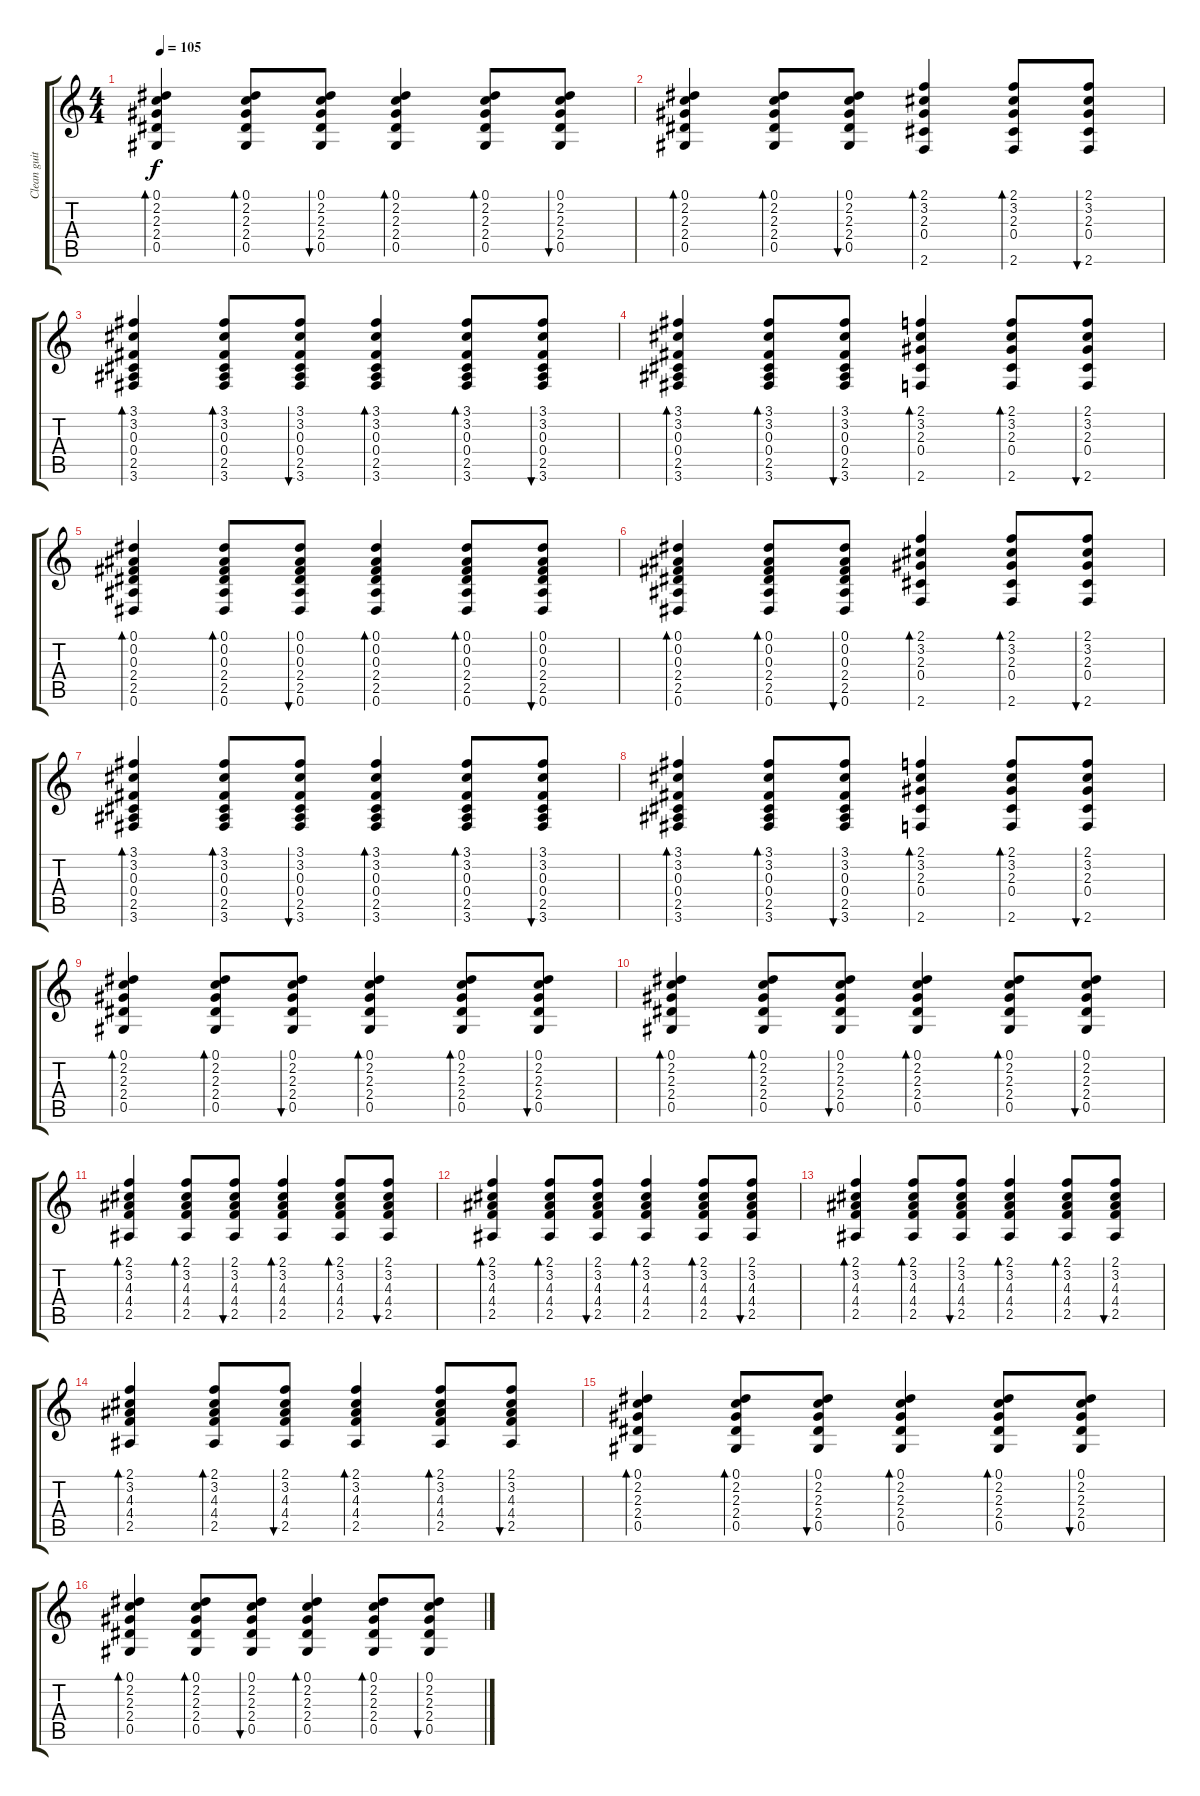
\track ("Clean guitar 1" "Clean guit") {instrument acousticguitarsteel}
\staff {score tabs}
\tuning (Eb4 Bb3 Gb3 Db3 Ab2 Eb2) {hide}
\ts (4 4)
\tempo 105
\clef g2
\ks c
(0.1 2.2 2.3 2.4 0.5).4{bd 60 dy f} (0.1 2.2 2.3 2.4 0.5).8{bd 60} (0.1 2.2 2.3 2.4 0.5).8{bu 60} (0.1 2.2 2.3 2.4 0.5).4{bd 60} (0.1 2.2 2.3 2.4 0.5).8{bd 60} (0.1 2.2 2.3 2.4 0.5).8{bu 60} |
(0.1 2.2 2.3 2.4 0.5).4{bd 60} (0.1 2.2 2.3 2.4 0.5).8{bd 60} (0.1 2.2 2.3 2.4 0.5).8{bu 60} (2.1 3.2 2.3 0.4 2.6).4{bd 60} (2.1 3.2 2.3 0.4 2.6).8{bd 60} (2.1 3.2 2.3 0.4 2.6).8{bu 60} |
(3.1 3.2 0.3 0.4 2.5 3.6).4{bd 60} (3.1 3.2 0.3 0.4 2.5 3.6).8{bd 60} (3.1 3.2 0.3 0.4 2.5 3.6).8{bu 60} (3.1 3.2 0.3 0.4 2.5 3.6).4{bd 60} (3.1 3.2 0.3 0.4 2.5 3.6).8{bd 60} (3.1 3.2 0.3 0.4 2.5 3.6).8{bu 60} |
(3.1 3.2 0.3 0.4 2.5 3.6).4{bd 60} (3.1 3.2 0.3 0.4 2.5 3.6).8{bd 60} (3.1 3.2 0.3 0.4 2.5 3.6).8{bu 60} (2.1 3.2 2.3 0.4 2.6).4{bd 60} (2.1 3.2 2.3 0.4 2.6).8{bd 60} (2.1 3.2 2.3 0.4 2.6).8{bu 60} |
(0.1 0.2 0.3 2.4 2.5 0.6).4{bd 60} (0.1 0.2 0.3 2.4 2.5 0.6).8{bd 60} (0.1 0.2 0.3 2.4 2.5 0.6).8{bu 60} (0.1 0.2 0.3 2.4 2.5 0.6).4{bd 60} (0.1 0.2 0.3 2.4 2.5 0.6).8{bd 60} (0.1 0.2 0.3 2.4 2.5 0.6).8{bu 60} |
(0.1 0.2 0.3 2.4 2.5 0.6).4{bd 60} (0.1 0.2 0.3 2.4 2.5 0.6).8{bd 60} (0.1 0.2 0.3 2.4 2.5 0.6).8{bu 60} (2.1 3.2 2.3 0.4 2.6).4{bd 60} (2.1 3.2 2.3 0.4 2.6).8{bd 60} (2.1 3.2 2.3 0.4 2.6).8{bu 60} |
(3.1 3.2 0.3 0.4 2.5 3.6).4{bd 60} (3.1 3.2 0.3 0.4 2.5 3.6).8{bd 60} (3.1 3.2 0.3 0.4 2.5 3.6).8{bu 60} (3.1 3.2 0.3 0.4 2.5 3.6).4{bd 60} (3.1 3.2 0.3 0.4 2.5 3.6).8{bd 60} (3.1 3.2 0.3 0.4 2.5 3.6).8{bu 60} |
(3.1 3.2 0.3 0.4 2.5 3.6).4{bd 60} (3.1 3.2 0.3 0.4 2.5 3.6).8{bd 60} (3.1 3.2 0.3 0.4 2.5 3.6).8{bu 60} (2.1 3.2 2.3 0.4 2.6).4{bd 60} (2.1 3.2 2.3 0.4 2.6).8{bd 60} (2.1 3.2 2.3 0.4 2.6).8{bu 60} |
(0.1 2.2 2.3 2.4 0.5).4{bd 60} (0.1 2.2 2.3 2.4 0.5).8{bd 60} (0.1 2.2 2.3 2.4 0.5).8{bu 60} (0.1 2.2 2.3 2.4 0.5).4{bd 60} (0.1 2.2 2.3 2.4 0.5).8{bd 60} (0.1 2.2 2.3 2.4 0.5).8{bu 60} |
(0.1 2.2 2.3 2.4 0.5).4{bd 60} (0.1 2.2 2.3 2.4 0.5).8{bd 60} (0.1 2.2 2.3 2.4 0.5).8{bu 60} (0.1 2.2 2.3 2.4 0.5).4{bd 60} (0.1 2.2 2.3 2.4 0.5).8{bd 60} (0.1 2.2 2.3 2.4 0.5).8{bu 60} |
(2.1 3.2 4.3 4.4 2.5).4{bd 60 volume 9} (2.1 3.2 4.3 4.4 2.5).8{bd 60} (2.1 3.2 4.3 4.4 2.5).8{bu 60} (2.1 3.2 4.3 4.4 2.5).4{bd 60} (2.1 3.2 4.3 4.4 2.5).8{bd 60} (2.1 3.2 4.3 4.4 2.5).8{bu 60} |
(2.1 3.2 4.3 4.4 2.5).4{bd 60} (2.1 3.2 4.3 4.4 2.5).8{bd 60} (2.1 3.2 4.3 4.4 2.5).8{bu 60} (2.1 3.2 4.3 4.4 2.5).4{bd 60} (2.1 3.2 4.3 4.4 2.5).8{bd 60} (2.1 3.2 4.3 4.4 2.5).8{bu 60} |
(2.1 3.2 4.3 4.4 2.5).4{bd 60} (2.1 3.2 4.3 4.4 2.5).8{bd 60} (2.1 3.2 4.3 4.4 2.5).8{bu 60} (2.1 3.2 4.3 4.4 2.5).4{bd 60} (2.1 3.2 4.3 4.4 2.5).8{bd 60} (2.1 3.2 4.3 4.4 2.5).8{bu 60} |
(2.1 3.2 4.3 4.4 2.5).4{bd 60} (2.1 3.2 4.3 4.4 2.5).8{bd 60} (2.1 3.2 4.3 4.4 2.5).8{bu 60} (2.1 3.2 4.3 4.4 2.5).4{bd 60} (2.1 3.2 4.3 4.4 2.5).8{bd 60} (2.1 3.2 4.3 4.4 2.5).8{bu 60} |
(0.1 2.2 2.3 2.4 0.5).4{bd 60} (0.1 2.2 2.3 2.4 0.5).8{bd 60} (0.1 2.2 2.3 2.4 0.5).8{bu 60} (0.1 2.2 2.3 2.4 0.5).4{bd 60} (0.1 2.2 2.3 2.4 0.5).8{bd 60} (0.1 2.2 2.3 2.4 0.5).8{bu 60} |
(0.1 2.2 2.3 2.4 0.5).4{bd 60} (0.1 2.2 2.3 2.4 0.5).8{bd 60} (0.1 2.2 2.3 2.4 0.5).8{bu 60} (0.1 2.2 2.3 2.4 0.5).4{bd 60} (0.1 2.2 2.3 2.4 0.5).8{bd 60} (0.1 2.2 2.3 2.4 0.5).8{bu 60}
